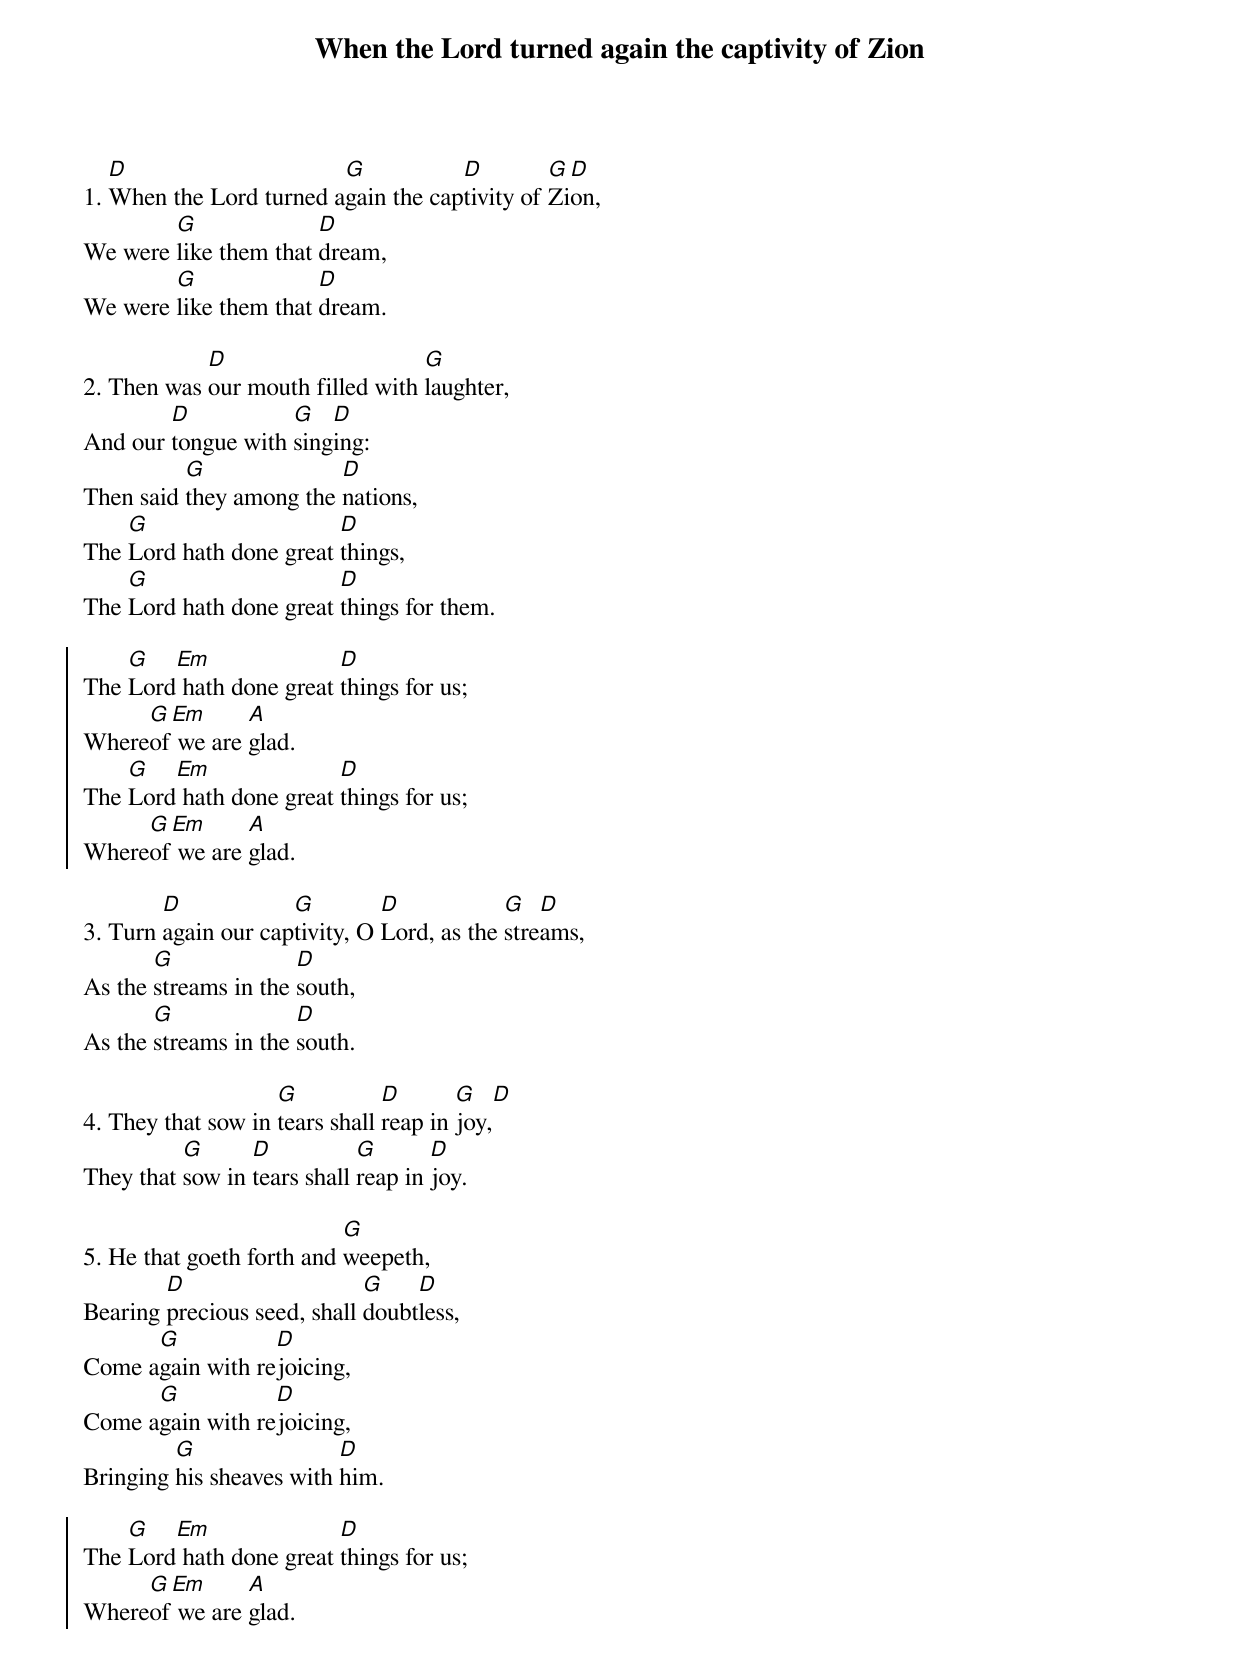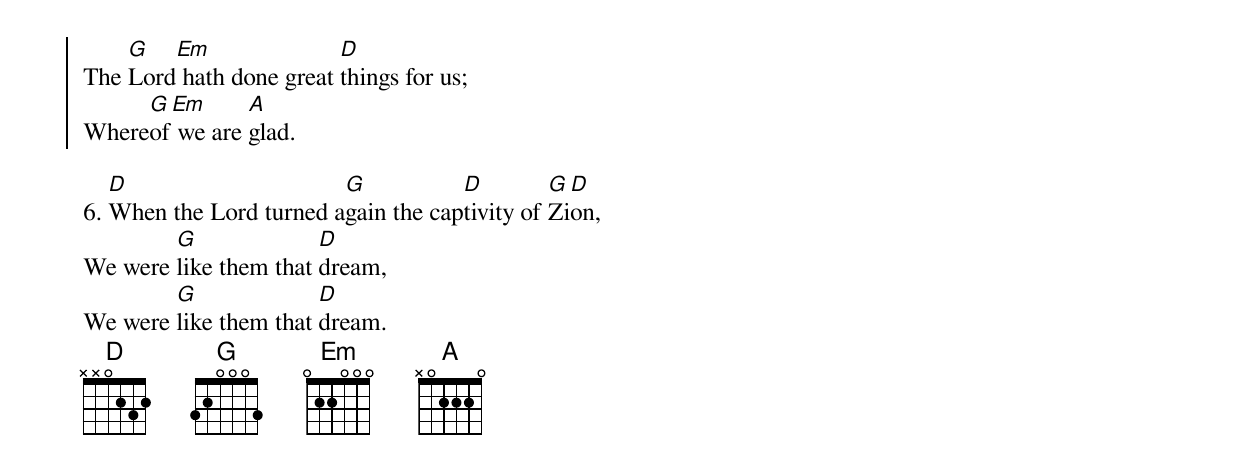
{t:When the Lord turned again the captivity of Zion}

1. [D]When the Lord turned a[G]gain the cap[D]tivity of [G]Zi[D]on,
We were [G]like them that [D]dream,
We were [G]like them that [D]dream.

2. Then was [D]our mouth filled with [G]laughter,
And our [D]tongue with [G]sing[D]ing:
Then said [G]they among the [D]nations,
The [G]Lord hath done great [D]things,
The [G]Lord hath done great [D]things for them.

{soc}
The [G]Lord[Em] hath done great [D]things for us;
Where[G]of[Em] we are [A]glad.
The [G]Lord[Em] hath done great [D]things for us;
Where[G]of[Em] we are [A]glad.
{eoc}

3. Turn [D]again our cap[G]tivity, O [D]Lord, as the [G]stre[D]ams,
As the [G]streams in the [D]south,
As the [G]streams in the [D]south.

4. They that sow in [G]tears shall [D]reap in [G]joy,[D]
They that [G]sow in [D]tears shall [G]reap in [D]joy.

5. He that goeth forth and [G]weepeth,
Bearing [D]precious seed, shall [G]doubt[D]less,
Come a[G]gain with re[D]joicing,
Come a[G]gain with re[D]joicing,
Bringing [G]his sheaves with [D]him.

{soc}
The [G]Lord[Em] hath done great [D]things for us;
Where[G]of[Em] we are [A]glad.
The [G]Lord[Em] hath done great [D]things for us;
Where[G]of[Em] we are [A]glad.
{eoc}

6. [D]When the Lord turned a[G]gain the cap[D]tivity of [G]Zi[D]on,
We were [G]like them that [D]dream,
We were [G]like them that [D]dream.
